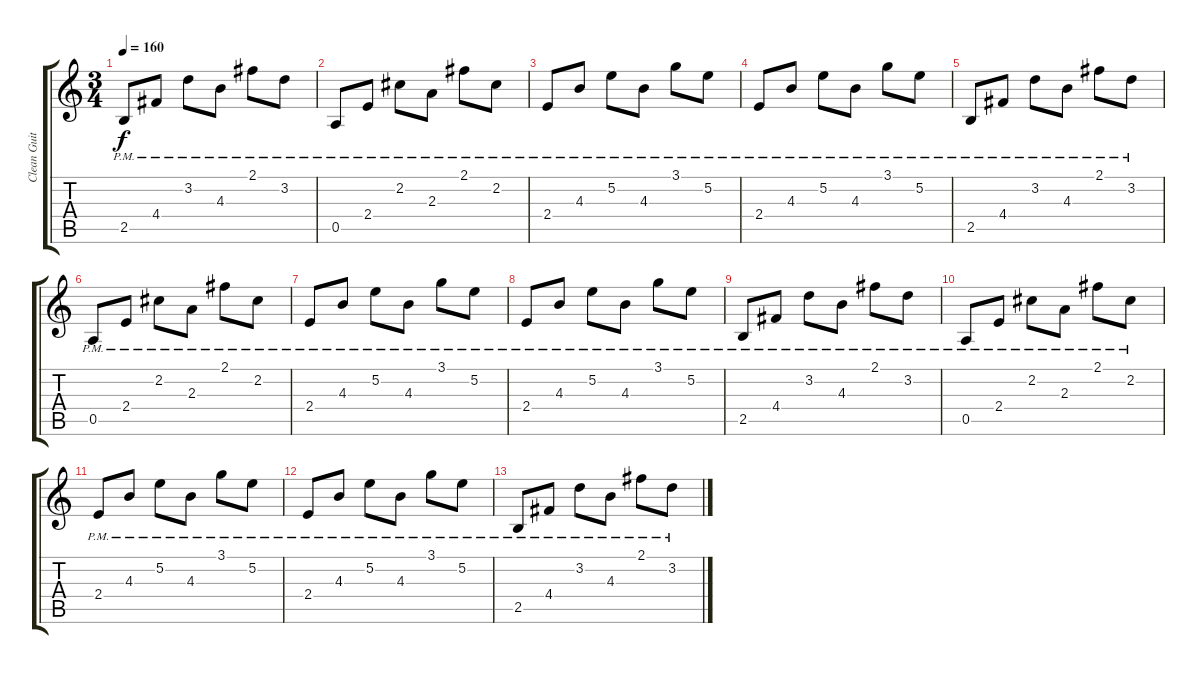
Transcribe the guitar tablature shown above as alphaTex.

\track ("Clean Guitar" "Clean Guit") {instrument electricguitarclean}
\staff {score tabs}
\tuning (E4 B3 G3 D3 A2 E2) {hide}
\ts (3 4)
\tempo 160
\clef g2
\ks c
2.5{pm}.8{dy f} 4.4{pm}.8 3.2{pm}.8 4.3{pm}.8 2.1{pm}.8 3.2{pm}.8 |
0.5{pm}.8 2.4{pm}.8 2.2{pm}.8 2.3{pm}.8 2.1{pm}.8 2.2{pm}.8 |
2.4{pm}.8 4.3{pm}.8 5.2{pm}.8 4.3{pm}.8 3.1{pm}.8 5.2{pm}.8 |
2.4{pm}.8 4.3{pm}.8 5.2{pm}.8 4.3{pm}.8 3.1{pm}.8 5.2{pm}.8 |
2.5{pm}.8 4.4{pm}.8 3.2{pm}.8 4.3{pm}.8 2.1{pm}.8 3.2{pm}.8 |
0.5{pm}.8 2.4{pm}.8 2.2{pm}.8 2.3{pm}.8 2.1{pm}.8 2.2{pm}.8 |
2.4{pm}.8 4.3{pm}.8 5.2{pm}.8 4.3{pm}.8 3.1{pm}.8 5.2{pm}.8 |
2.4{pm}.8 4.3{pm}.8 5.2{pm}.8 4.3{pm}.8 3.1{pm}.8 5.2{pm}.8 |
2.5{pm}.8 4.4{pm}.8 3.2{pm}.8 4.3{pm}.8 2.1{pm}.8 3.2{pm}.8 |
0.5{pm}.8 2.4{pm}.8 2.2{pm}.8 2.3{pm}.8 2.1{pm}.8 2.2{pm}.8 |
2.4{pm}.8 4.3{pm}.8 5.2{pm}.8 4.3{pm}.8 3.1{pm}.8 5.2{pm}.8 |
2.4{pm}.8 4.3{pm}.8 5.2{pm}.8 4.3{pm}.8 3.1{pm}.8 5.2{pm}.8 |
2.5{pm}.8 4.4{pm}.8 3.2{pm}.8 4.3{pm}.8 2.1{pm}.8 3.2{pm}.8
